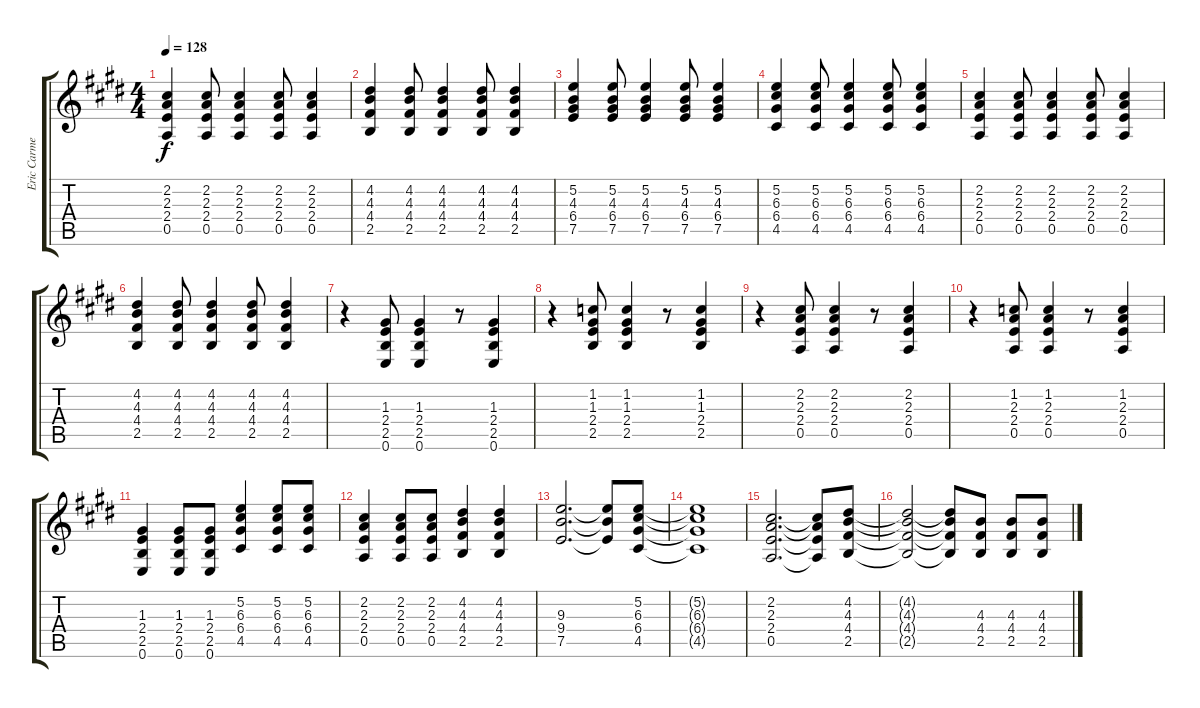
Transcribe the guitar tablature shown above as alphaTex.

\track ("Eric Carmen Rhythm Guitar" "Eric Carme") {instrument distortionguitar}
\staff {score tabs}
\tuning (E4 B3 G3 D3 A2 E2) {hide}
\ts (4 4)
\tempo 128
\clef g2
\ks e
(2.2 2.3 2.4 0.5).4{dy f} (2.2 2.3 2.4 0.5).8 (2.2 2.3 2.4 0.5).4 (2.2 2.3 2.4 0.5).8 (2.2 2.3 2.4 0.5).4 |
(4.2 4.3 4.4 2.5).4 (4.2 4.3 4.4 2.5).8 (4.2 4.3 4.4 2.5).4 (4.2 4.3 4.4 2.5).8 (4.2 4.3 4.4 2.5).4 |
(5.2 4.3 6.4 7.5).4 (5.2 4.3 6.4 7.5).8 (5.2 4.3 6.4 7.5).4 (5.2 4.3 6.4 7.5).8 (5.2 4.3 6.4 7.5).4 |
(5.2 6.3 6.4 4.5).4 (5.2 6.3 6.4 4.5).8 (5.2 6.3 6.4 4.5).4 (5.2 6.3 6.4 4.5).8 (5.2 6.3 6.4 4.5).4 |
(2.2 2.3 2.4 0.5).4 (2.2 2.3 2.4 0.5).8 (2.2 2.3 2.4 0.5).4 (2.2 2.3 2.4 0.5).8 (2.2 2.3 2.4 0.5).4 |
(4.2 4.3 4.4 2.5).4 (4.2 4.3 4.4 2.5).8 (4.2 4.3 4.4 2.5).4 (4.2 4.3 4.4 2.5).8 (4.2 4.3 4.4 2.5).4 |
r.4 (1.3 2.4 2.5 0.6).8 (1.3 2.4 2.5 0.6).4 r.8 (1.3 2.4 2.5 0.6).4 |
r.4 (1.2 1.3 2.4 2.5).8 (1.2 1.3 2.4 2.5).4 r.8 (1.2 1.3 2.4 2.5).4 |
r.4 (2.2 2.3 2.4 0.5).8 (2.2 2.3 2.4 0.5).4 r.8 (2.2 2.3 2.4 0.5).4 |
r.4 (1.2 2.3 2.4 0.5).8 (1.2 2.3 2.4 0.5).4 r.8 (1.2 2.3 2.4 0.5).4 |
(1.3 2.4 2.5 0.6).4 (1.3 2.4 2.5 0.6).8 (1.3 2.4 2.5 0.6).8 (5.2 6.3 6.4 4.5).4 (5.2 6.3 6.4 4.5).8 (5.2 6.3 6.4 4.5).8 |
(2.2 2.3 2.4 0.5).4 (2.2 2.3 2.4 0.5).8 (2.2 2.3 2.4 0.5).8 (4.2 4.3 4.4 2.5).4 (4.2 4.3 4.4 2.5).4 |
(9.3 9.4 7.5).2{d} (9.3{t} 9.4{t} 7.5{t}).8 (5.2 6.3 6.4 4.5).8 |
(5.2{t} 6.3{t} 6.4{t} 4.5{t}).1 |
(2.2 2.3 2.4 0.5).2{d} (2.2{t} 2.3{t} 2.4{t} 0.5{t}).8 (4.2 4.3 4.4 2.5).8 |
(4.2{t} 4.3{t} 4.4{t} 2.5{t}).2 (4.2{t} 4.3{t} 4.4{t} 2.5{t}).8 (4.3 4.4 2.5).8 (4.3 4.4 2.5).8 (4.3 4.4 2.5).8
